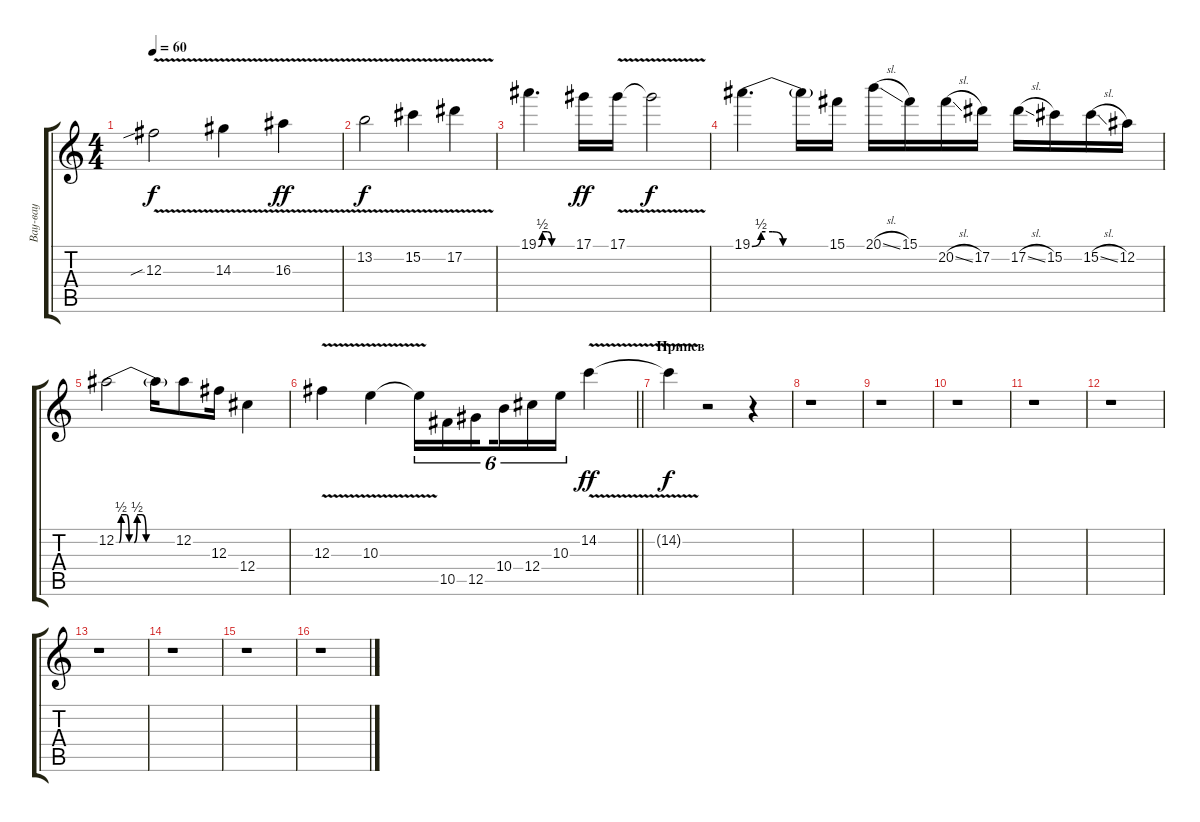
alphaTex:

\track ("Вау-вау" "Вау-вау") {instrument distortionguitar}
\staff {score tabs}
\tuning (Eb4 Bb3 Gb3 Db3 Ab2 Eb2) {hide}
\ts (4 4)
\tempo 60
\clef g2
\ks c
12.3{v sib}.2{dy f} 14.3{v}.4 16.3{v}.4{dy ff} |
13.2{v}.2{dy f} 15.2{v}.4 17.2{v}.4 |
19.1{be (custom 0 0 7 2 16 2 24 0 60 0)}.4{d} 17.1.16{dy ff} 17.1{v}.16 17.1{t}.2{dy f} |
19.1{be (custom 0 0 7 2 16 2 24 0 60 0)}.4{d} 19.1{t}.16 15.1.16 20.1{sl}.16 15.1.16 20.2{sl}.16 17.2.16 17.2{sl}.16 15.2.16 15.2{sl}.16 12.2.16 |
12.2{be (custom 0 0 3 0 5 2 10 2 13 0 18 0 21 2 26 2 30 0 60 0)}.2 12.2{t}.16 12.2.8 12.3.16 12.4.4 |
\barLineRight lightlight
12.3{v}.4 10.3{v}.4 10.3{t}.16{tu (6 4)} 10.5.16{tu (6 4)} 12.5.16{tu (6 4) beam splitsecondary} 10.4.16{tu (6 4)} 12.4.16{tu (6 4)} 10.3.16{tu (6 4)} 14.2{v}.4{dy ff} |
\section ("" "Припев")
14.2{t}.4{dy f} r.2 r.4 |
r.1 |
r.1 |
r.1 |
r.1 |
r.1 |
r.1 |
r.1 |
r.1 |
r.1
